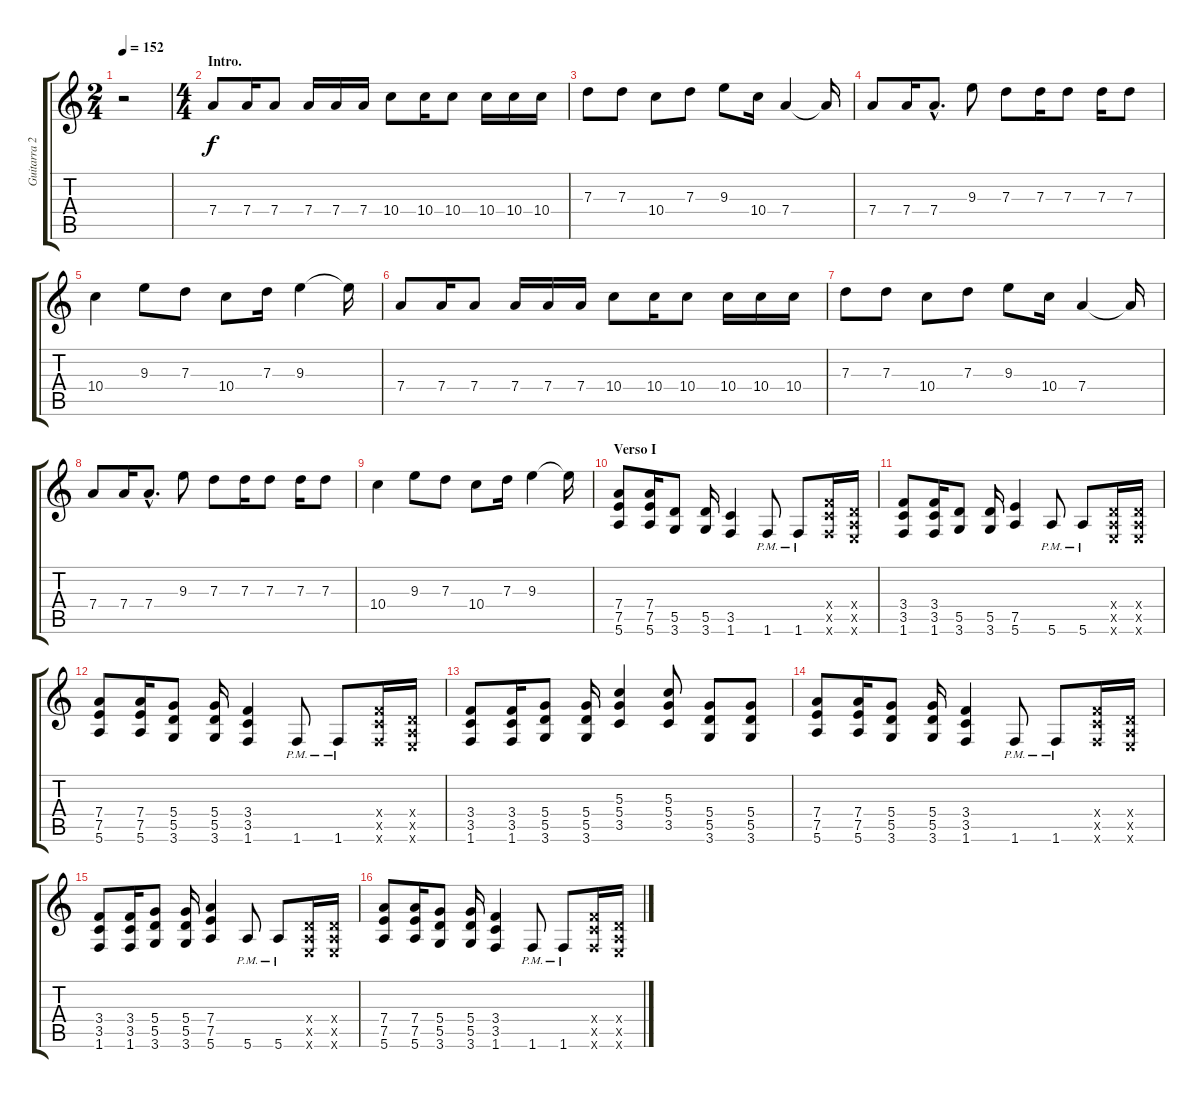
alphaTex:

\track ("Guitarra 2 - Erik" "Guitarra 2") {instrument distortionguitar}
\staff {score tabs}
\tuning (E4 B3 G3 D3 A2 E2) {hide}
\ts (2 4)
\tempo 152
\clef g2
\ks c
r.2{dy f instrument distortionguitar} |
\ts (4 4)
\section ("" "Intro.")
7.4.8 7.4.16 7.4.8 7.4.16 7.4.16 7.4.16 10.4.8 10.4.16 10.4.8 10.4.16 10.4.16 10.4.16 |
7.3.8 7.3.8 10.4.8 7.3.8 9.3.8 10.4.16 7.4.4 7.4{t}.16 |
7.4.8 7.4.16 7.4{hac}.8{d} 9.3.8 7.3.8 7.3.16 7.3.8 7.3.16 7.3.8 |
10.4.4 9.3.8 7.3.8 10.4.8 7.3.16 9.3.4 9.3{t}.16 |
7.4.8 7.4.16 7.4.8 7.4.16 7.4.16 7.4.16 10.4.8 10.4.16 10.4.8 10.4.16 10.4.16 10.4.16 |
7.3.8 7.3.8 10.4.8 7.3.8 9.3.8 10.4.16 7.4.4 7.4{t}.16 |
7.4.8 7.4.16 7.4{hac}.8{d} 9.3.8 7.3.8 7.3.16 7.3.8 7.3.16 7.3.8 |
10.4.4 9.3.8 7.3.8 10.4.8 7.3.16 9.3.4 9.3{t}.16 |
\section ("" "Verso I")
(7.4 7.5 5.6).8 (7.4 7.5 5.6).16 (5.5 3.6).8 (5.5 3.6).16 (3.5 1.6).4 1.6{pm}.8 1.6{pm}.8 (3.4{x} 3.5{x} 1.6{x}).16 (0.4{x} 0.5{x} 0.6{x}).16 |
(3.4 3.5 1.6).8 (3.4 3.5 1.6).16 (5.5 3.6).8 (5.5 3.6).16 (7.5 5.6).4 5.6{pm}.8 5.6{pm}.8 (0.4{x} 0.5{x} 0.6{x}).16 (0.4{x} 0.5{x} 0.6{x}).16 |
(7.4 7.5 5.6).8 (7.4 7.5 5.6).16 (5.4 5.5 3.6).8 (5.4 5.5 3.6).16 (3.4 3.5 1.6).4 1.6{pm}.8 1.6{pm}.8 (3.4{x} 3.5{x} 1.6{x}).16 (0.4{x} 0.5{x} 0.6{x}).16 |
(3.4 3.5 1.6).8 (3.4 3.5 1.6).16 (5.4 5.5 3.6).8 (5.4 5.5 3.6).16 (5.3 5.4 3.5).4 (5.3 5.4 3.5).8 (5.4 5.5 3.6).8 (5.4 5.5 3.6).8 |
(7.4 7.5 5.6).8 (7.4 7.5 5.6).16 (5.4 5.5 3.6).8 (5.4 5.5 3.6).16 (3.4 3.5 1.6).4 1.6{pm}.8 1.6{pm}.8 (3.4{x} 3.5{x} 1.6{x}).16 (0.4{x} 0.5{x} 0.6{x}).16 |
(3.4 3.5 1.6).8 (3.4 3.5 1.6).16 (5.4 5.5 3.6).8 (5.4 5.5 3.6).16 (7.4 7.5 5.6).4 5.6{pm}.8 5.6{pm}.8 (0.4{x} 0.5{x} 0.6{x}).16 (0.4{x} 0.5{x} 0.6{x}).16 |
(7.4 7.5 5.6).8 (7.4 7.5 5.6).16 (5.4 5.5 3.6).8 (5.4 5.5 3.6).16 (3.4 3.5 1.6).4 1.6{pm}.8 1.6{pm}.8 (3.4{x} 3.5{x} 1.6{x}).16 (0.4{x} 0.5{x} 0.6{x}).16
